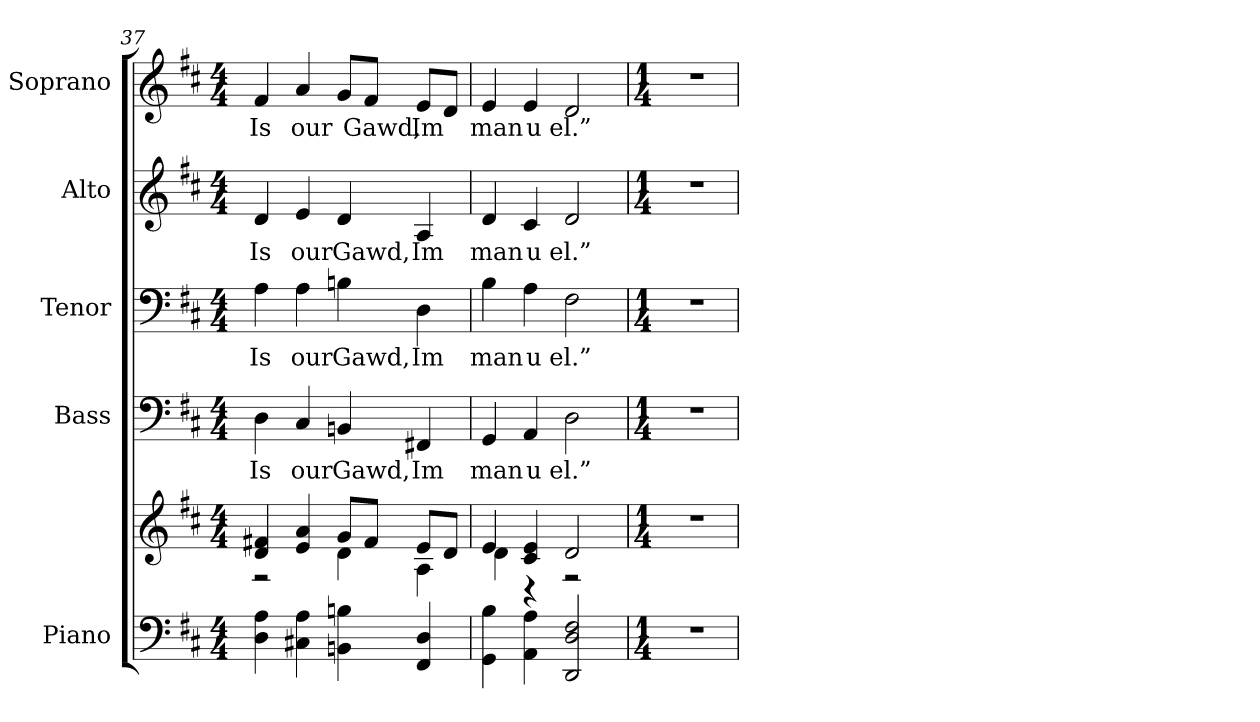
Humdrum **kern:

**kern	**kern	**kern	**text	**kern	**text	**kern	**text	**kern	**text
*part5	*part5	*part4	*part4	*part3	*part3	*part2	*part2	*part1	*part1
*staff6	*staff5	*staff4	*staff4	*staff3	*staff3	*staff2	*staff2	*staff1	*staff1
*I"Piano	*	*I"Bass	*	*I"Tenor	*	*I"Alto	*	*I"Soprano	*
*I'Pno.	*	*I'B.	*	*I'T.	*	*I'A.	*	*I'S.	*
!!LO:PB:g=z
*clefF4	*clefG2	*clefF4	*	*clefF4	*	*clefG2	*	*clefG2	*
*k[f#c#]	*k[f#c#]	*k[f#c#]	*	*k[f#c#]	*	*k[f#c#]	*	*k[f#c#]	*
*D:	*D:	*D:	*	*D:	*	*D:	*	*D:	*
*M4/4	*M4/4	*M4/4	*	*M4/4	*	*M4/4	*	*M4/4	*
=37	=37	=37	=37	=37	=37	=37	=37	=37	=37
*	*^	*	*	*	*	*	*	*	*
!	!	!	!	!LO:LY:b:color=#000000	!	!	!	!	!	!
!	!	!	!	!	!	!LO:LY:b:color=#000000	!	!	!	!
!	!	!	!	!	!	!	!	!LO:LY:b:color=#000000	!	!
!	!	!	!	!	!	!	!	!	!	!LO:LY:b:color=#000000
4Di\ 4Ai	4di/ 4f#Xi	2r	4Di\	Is	4Ai\	Is	4di/	Is	4f#i/	Is
!	!	!	!	!LO:LY:b:color=#000000	!	!	!	!	!	!
!	!	!	!	!	!	!LO:LY:b:color=#000000	!	!	!	!
!	!	!	!	!	!	!	!	!LO:LY:b:color=#000000	!	!
!	!	!	!	!	!	!	!	!	!	!LO:LY:b:color=#000000
4C#Xi\ 4Ai	4ei/ 4ai	.	4C#i/	our	4Ai\	our	4ei/	our	4ai/	our
!	!	!	!	!LO:LY:b:color=#000000	!	!	!	!	!	!
!	!	!	!	!	!	!LO:LY:b:color=#000000	!	!	!	!
!	!	!	!	!	!	!	!	!LO:LY:b:color=#000000	!	!
4BBni\ 4Bni	8gi/L	4di\	4BBni/	Gawd,	4Bni\	Gawd,	4di/	Gawd,	8gi/L	.
!	!	!	!	!	!	!	!	!	!	!LO:LY:b:color=#000000
.	8f#i/J	.	.	.	.	.	.	.	8f#i/J	Gawd,
!	!	!	!	!LO:LY:b:color=#000000	!	!	!	!	!	!
!	!	!	!	!	!	!LO:LY:b:color=#000000	!	!	!	!
!	!	!	!	!	!	!	!	!LO:LY:b:color=#000000	!	!
!	!	!	!	!	!	!	!	!	!	!LO:LY:b:color=#000000
4FF#i/ 4Di	8ei/L	4Ai\	4FF#Xi/	Im	4Di\	Im	4Ai/	Im	8ei/L	Im
.	8di/J	.	.	.	.	.	.	.	8di/J	.
=38	=38	=38	=38	=38	=38	=38	=38	=38	=38	=38
!	!	!	!	!LO:LY:b:color=#000000	!	!	!	!	!	!
!	!	!	!	!	!	!LO:LY:b:color=#000000	!	!	!	!
!	!	!	!	!	!	!	!	!LO:LY:b:color=#000000	!	!
!	!	!	!	!	!	!	!	!	!	!LO:LY:b:color=#000000
4GGi\ 4Bi	4ei/	4di\	4GGi/	man	4Bi\	man	4di/	man	4ei/	man
!	!	!	!	!LO:LY:b:color=#000000	!	!	!	!	!	!
!	!	!	!	!	!	!LO:LY:b:color=#000000	!	!	!	!
!	!	!	!	!	!	!	!	!LO:LY:b:color=#000000	!	!
!	!	!	!	!	!	!	!	!	!	!LO:LY:b:color=#000000
4AAi\ 4Ai	4c#i/ 4ei	4r	4AAi/	u	4Ai\	u	4c#i/	u	4ei/	u
!	!	!	!	!LO:LY:b:color=#000000	!	!	!	!	!	!
!	!	!	!	!	!	!LO:LY:b:color=#000000	!	!	!	!
!	!	!	!	!	!	!	!	!LO:LY:b:color=#000000	!	!
!	!	!	!	!	!	!	!	!	!	!LO:LY:b:color=#000000
2DDi/ 2Di 2F#i	2di/	2r	2Di\	el.”	2F#i\	el.”	2di/	el.”	2di/	el.”
*	*v	*v	*	*	*	*	*	*	*	*
!!LO:PB:g=z
=39	=39	=39	=39	=39	=39	=39	=39	=39	=39
*M1/4	*M1/4	*M1/4	*	*M1/4	*	*M1/4	*	*M1/4	*
*	*^	*	*	*	*	*	*	*	*
!LO:N:vis=1	!LO:N:vis=1	!	!LO:N:vis=1	!	!LO:N:vis=1	!	!LO:N:vis=1	!	!LO:N:vis=1	!
*	*v	*v	*	*	*	*	*	*	*	*
4r	4r	4r	.	4r	.	4r	.	4r	.
=	=	=	=	=	=	=	=	=	=
*-	*-	*-	*-	*-	*-	*-	*-	*-	*-
